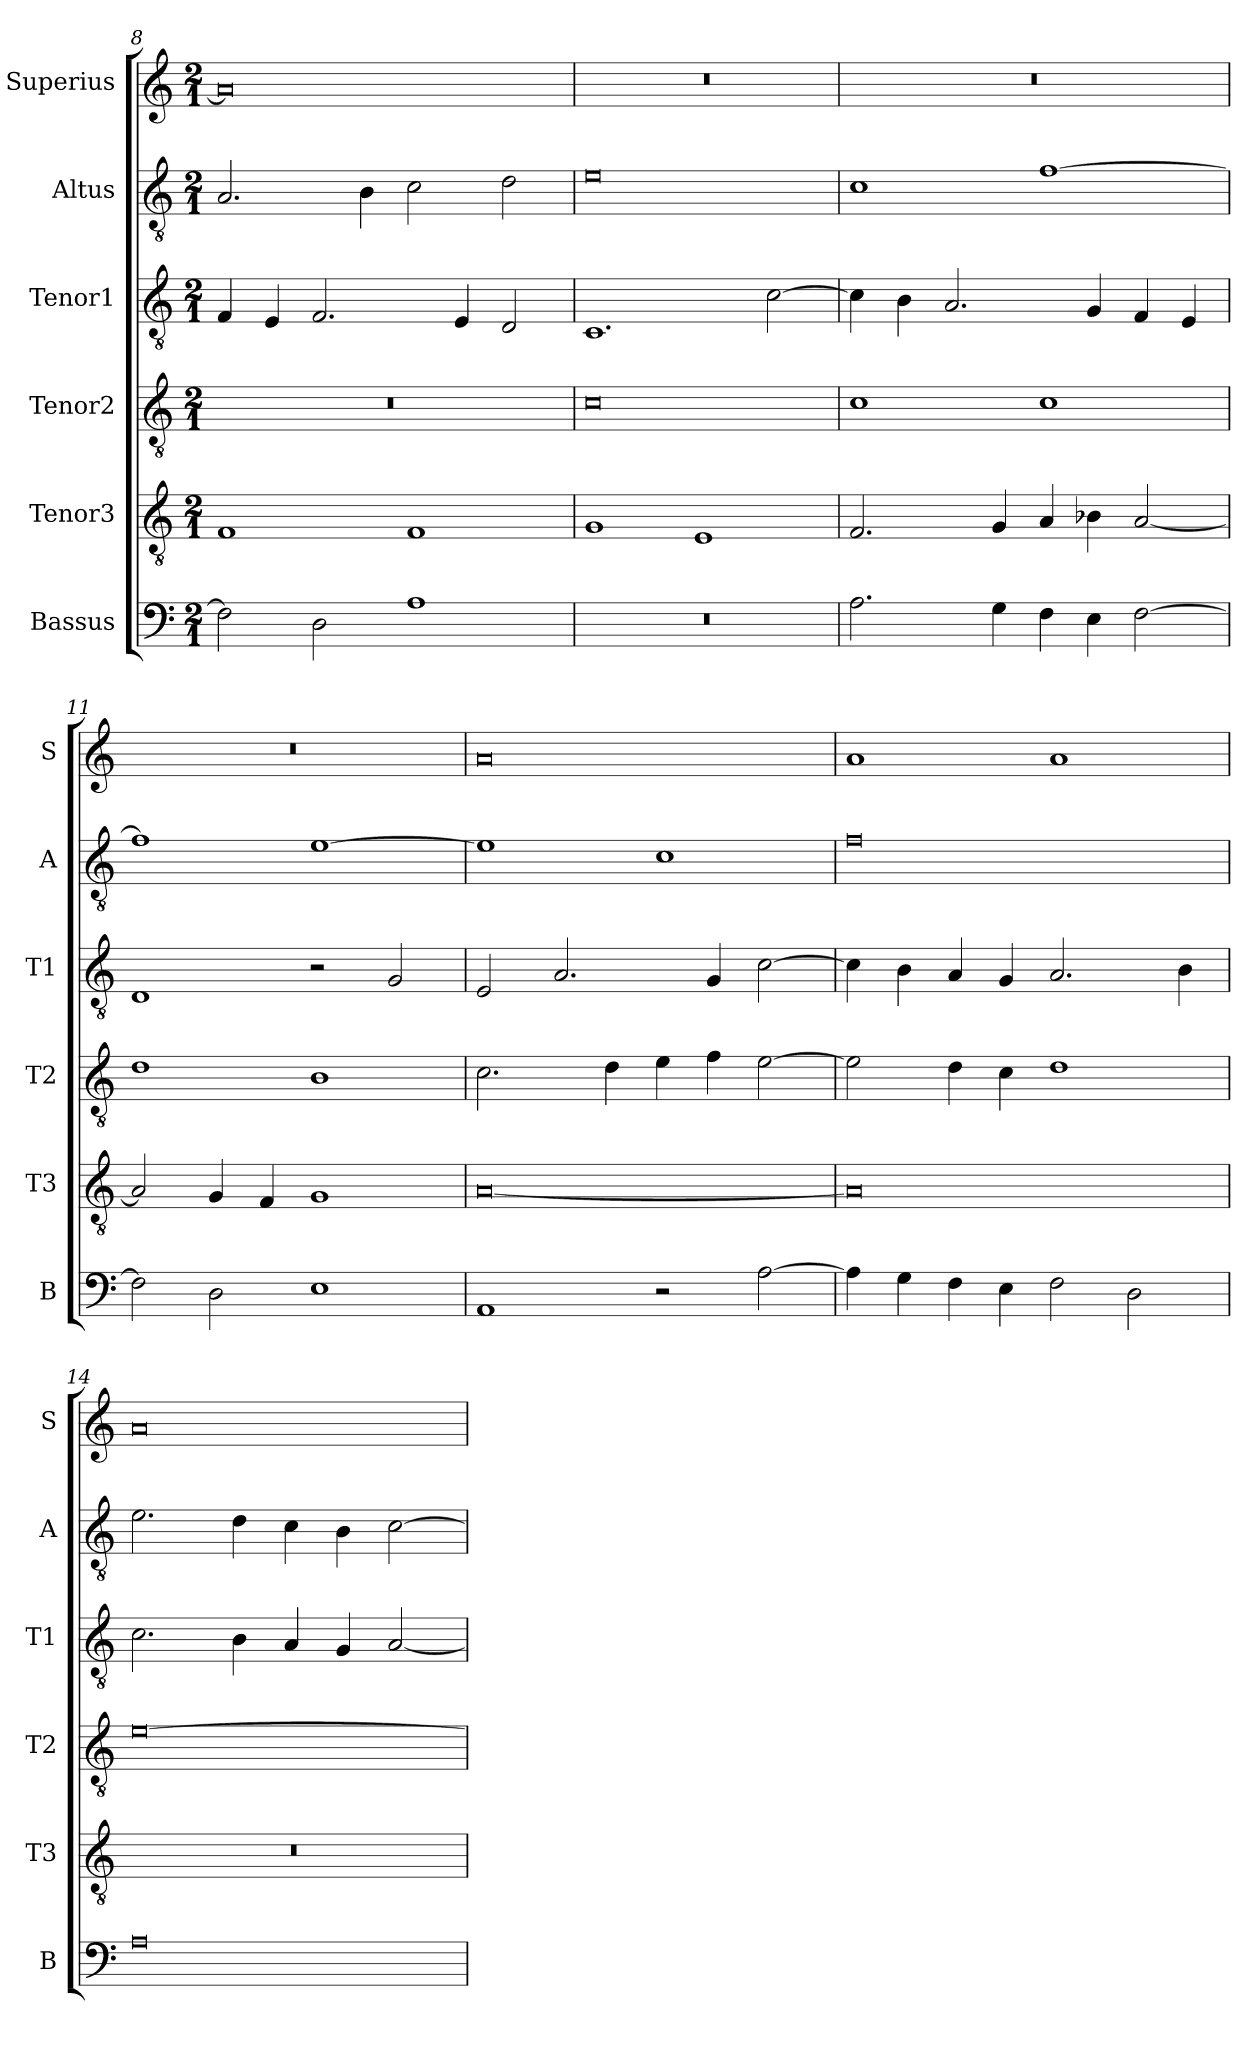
**kern	**kern	**kern	**kern	**kern	**kern
*part6	*part5	*part4	*part3	*part2	*part1
*staff6	*staff5	*staff4	*staff3	*staff2	*staff1
*I"Bassus	*I"Tenor3	*I"Tenor2	*I"Tenor1	*I"Altus	*I"Superius
*I'B	*I'T3	*I'T2	*I'T1	*I'A	*I'S
*clefF4	*clefGv2	*clefGv2	*clefGv2	*clefGv2	*clefG2
*k[]	*k[]	*k[]	*k[]	*k[]	*k[]
*M2/1	*M2/1	*M2/1	*M2/1	*M2/1	*M2/1
=8	=8	=8	=8	=8	=8
2F\]	1F	0r	4F/	2.A/	0a]
.	.	.	4E/	.	.
2D\	.	.	2.F/	.	.
.	.	.	.	4B\	.
1A	1F	.	.	2c\	.
.	.	.	4E/	.	.
.	.	.	2D/	2d\	.
=9	=9	=9	=9	=9	=9
0r	1G	0c	1.C	0e	0r
.	1E	.	.	.	.
.	.	.	[2c\	.	.
=10	=10	=10	=10	=10	=10
2.A\	2.F/	1c	4c\]	1c	0r
.	.	.	4B\	.	.
.	.	.	2.A/	.	.
4G\	4G/	.	.	.	.
4F\	4A/	1c	.	[1f	.
4E\	4B-X\	.	4G/	.	.
[2F\	[2A/	.	4F/	.	.
.	.	.	4E/	.	.
=11	=11	=11	=11	=11	=11
2F\]	2A/]	1d	1D	1f]	0r
2D\	4G/	.	.	.	.
.	4F/	.	.	.	.
1E	1G	1B	2r	[1e	.
.	.	.	2G/	.	.
=12	=12	=12	=12	=12	=12
1AA	[0A	2.c\	2E/	1e]	0a
.	.	.	2.A/	.	.
.	.	4d\	.	.	.
2r	.	4e\	.	1c	.
.	.	4f\	4G/	.	.
[2A\	.	[2e\	[2c\	.	.
=13	=13	=13	=13	=13	=13
4A\]	0A]	2e\]	4c\]	0f	1a
4G\	.	.	4B\	.	.
4F\	.	4d\	4A/	.	.
4E\	.	4c\	4G/	.	.
2F\	.	1d	2.A/	.	1a
2D\	.	.	.	.	.
.	.	.	4B\	.	.
=14	=14	=14	=14	=14	=14
0A	0r	[0e	2.c\	2.e\	0a
.	.	.	4B\	4d\	.
.	.	.	4A/	4c\	.
.	.	.	4G/	4B\	.
.	.	.	[2A/	[2c\	.
=	=	=	=	=	=
*-	*-	*-	*-	*-	*-
